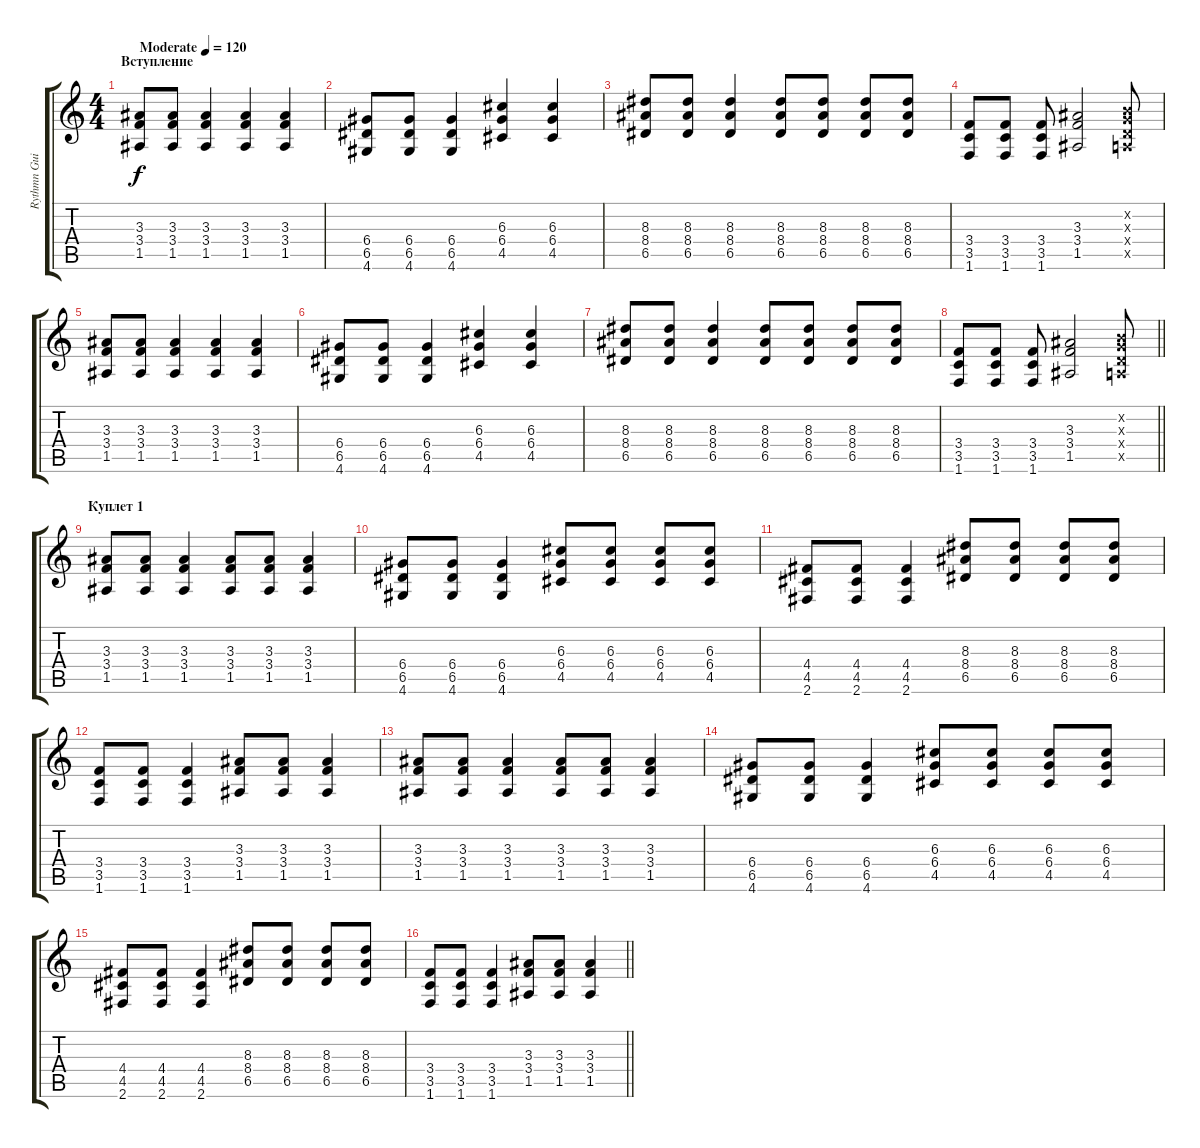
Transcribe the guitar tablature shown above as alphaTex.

\track ("Rythmn Guitar " "Rythmn Gui") {instrument overdrivenguitar}
\staff {score tabs}
\tuning (E4 B3 G3 D3 A2 E2) {hide}
\ts (4 4)
\section ("" "Вступление")
\tempo (120 "Moderate")
\clef g2
\ks c
(3.3 3.4 1.5).8{dy f instrument overdrivenguitar} (3.3 3.4 1.5).8 (3.3 3.4 1.5).4 (3.3 3.4 1.5).4 (3.3 3.4 1.5).4 |
(6.4 6.5 4.6).8 (6.4 6.5 4.6).8 (6.4 6.5 4.6).4 (6.3 6.4 4.5).4 (6.3 6.4 4.5).4 |
(8.3 8.4 6.5).8 (8.3 8.4 6.5).8 (8.3 8.4 6.5).4 (8.3 8.4 6.5).8 (8.3 8.4 6.5).8 (8.3 8.4 6.5).8 (8.3 8.4 6.5).8 |
(3.4 3.5 1.6).8 (3.4 3.5 1.6).8 (3.4 3.5 1.6).8 (3.3 3.4 1.5).2 (0.2{x} 0.3{x} 0.4{x} 0.5{x}).8 |
(3.3 3.4 1.5).8 (3.3 3.4 1.5).8 (3.3 3.4 1.5).4 (3.3 3.4 1.5).4 (3.3 3.4 1.5).4 |
(6.4 6.5 4.6).8 (6.4 6.5 4.6).8 (6.4 6.5 4.6).4 (6.3 6.4 4.5).4 (6.3 6.4 4.5).4 |
(8.3 8.4 6.5).8 (8.3 8.4 6.5).8 (8.3 8.4 6.5).4 (8.3 8.4 6.5).8 (8.3 8.4 6.5).8 (8.3 8.4 6.5).8 (8.3 8.4 6.5).8 |
\barLineRight lightlight
(3.4 3.5 1.6).8 (3.4 3.5 1.6).8 (3.4 3.5 1.6).8 (3.3 3.4 1.5).2 (0.2{x} 0.3{x} 0.4{x} 0.5{x}).8 |
\section ("" "Куплет 1")
(3.3 3.4 1.5).8 (3.3 3.4 1.5).8 (3.3 3.4 1.5).4 (3.3 3.4 1.5).8 (3.3 3.4 1.5).8 (3.3 3.4 1.5).4 |
(6.4 6.5 4.6).8 (6.4 6.5 4.6).8 (6.4 6.5 4.6).4 (6.3 6.4 4.5).8 (6.3 6.4 4.5).8 (6.3 6.4 4.5).8 (6.3 6.4 4.5).8 |
(4.4 4.5 2.6).8 (4.4 4.5 2.6).8 (4.4 4.5 2.6).4 (8.3 8.4 6.5).8 (8.3 8.4 6.5).8 (8.3 8.4 6.5).8 (8.3 8.4 6.5).8 |
(3.4 3.5 1.6).8 (3.4 3.5 1.6).8 (3.4 3.5 1.6).4 (3.3 3.4 1.5).8 (3.3 3.4 1.5).8 (3.3 3.4 1.5).4 |
(3.3 3.4 1.5).8 (3.3 3.4 1.5).8 (3.3 3.4 1.5).4 (3.3 3.4 1.5).8 (3.3 3.4 1.5).8 (3.3 3.4 1.5).4 |
(6.4 6.5 4.6).8 (6.4 6.5 4.6).8 (6.4 6.5 4.6).4 (6.3 6.4 4.5).8 (6.3 6.4 4.5).8 (6.3 6.4 4.5).8 (6.3 6.4 4.5).8 |
(4.4 4.5 2.6).8 (4.4 4.5 2.6).8 (4.4 4.5 2.6).4 (8.3 8.4 6.5).8 (8.3 8.4 6.5).8 (8.3 8.4 6.5).8 (8.3 8.4 6.5).8 |
\barLineRight lightlight
(3.4 3.5 1.6).8 (3.4 3.5 1.6).8 (3.4 3.5 1.6).4 (3.3 3.4 1.5).8 (3.3 3.4 1.5).8 (3.3 3.4 1.5).4
